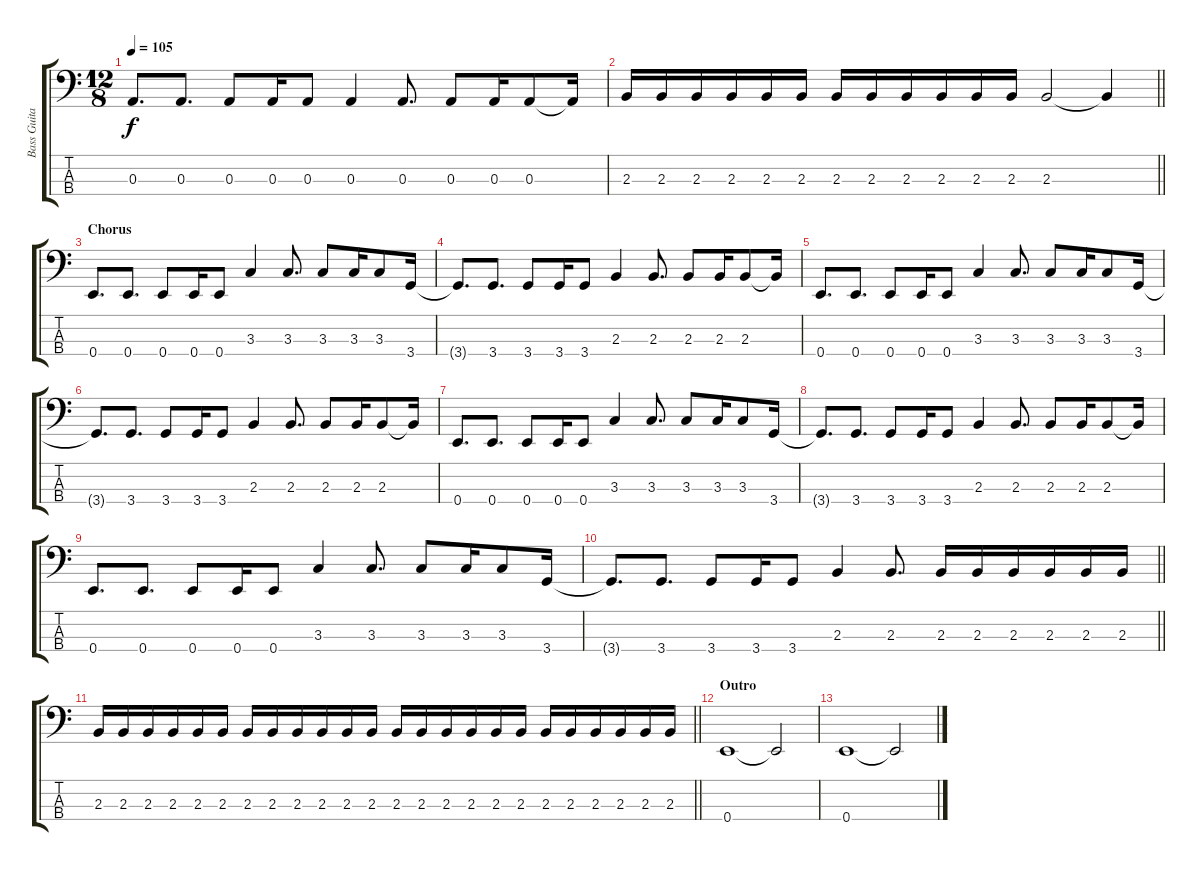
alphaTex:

\track ("Bass Guitar" "Bass Guita") {instrument electricbasspick}
\staff {score tabs}
\tuning (G2 D2 A1 E1) {hide}
\ts (12 8)
\tempo 105
\clef f4
\ks c
0.3.8{d dy f} 0.3.8{d} 0.3.8 0.3.16 0.3.8 0.3.4 0.3.8{d} 0.3.8 0.3.16 0.3.8 0.3{t}.16 |
\barLineRight lightlight
2.3.16 2.3.16 2.3.16 2.3.16 2.3.16 2.3.16 2.3.16 2.3.16 2.3.16 2.3.16 2.3.16 2.3.16 2.3.2 2.3{t}.4 |
\section ("" "Chorus")
0.4.8{d} 0.4.8{d} 0.4.8 0.4.16 0.4.8 3.3.4 3.3.8{d} 3.3.8 3.3.16 3.3.8 3.4.16 |
3.4{t}.8{d} 3.4.8{d} 3.4.8 3.4.16 3.4.8 2.3.4 2.3.8{d} 2.3.8 2.3.16 2.3.8 2.3{t}.16 |
0.4.8{d} 0.4.8{d} 0.4.8 0.4.16 0.4.8 3.3.4 3.3.8{d} 3.3.8 3.3.16 3.3.8 3.4.16 |
3.4{t}.8{d} 3.4.8{d} 3.4.8 3.4.16 3.4.8 2.3.4 2.3.8{d} 2.3.8 2.3.16 2.3.8 2.3{t}.16 |
0.4.8{d} 0.4.8{d} 0.4.8 0.4.16 0.4.8 3.3.4 3.3.8{d} 3.3.8 3.3.16 3.3.8 3.4.16 |
3.4{t}.8{d} 3.4.8{d} 3.4.8 3.4.16 3.4.8 2.3.4 2.3.8{d} 2.3.8 2.3.16 2.3.8 2.3{t}.16 |
0.4.8{d} 0.4.8{d} 0.4.8 0.4.16 0.4.8 3.3.4 3.3.8{d} 3.3.8 3.3.16 3.3.8 3.4.16 |
\barLineRight lightlight
3.4{t}.8{d} 3.4.8{d} 3.4.8 3.4.16 3.4.8 2.3.4 2.3.8{d} 2.3.16 2.3.16 2.3.16 2.3.16 2.3.16 2.3.16 |
\barLineRight lightlight
2.3.16 2.3.16 2.3.16 2.3.16 2.3.16 2.3.16 2.3.16 2.3.16 2.3.16 2.3.16 2.3.16 2.3.16 2.3.16 2.3.16 2.3.16 2.3.16 2.3.16 2.3.16 2.3.16 2.3.16 2.3.16 2.3.16 2.3.16 2.3.16 |
\section ("" "Outro")
0.4.1 0.4{t}.2 |
0.4.1 0.4{t}.2
